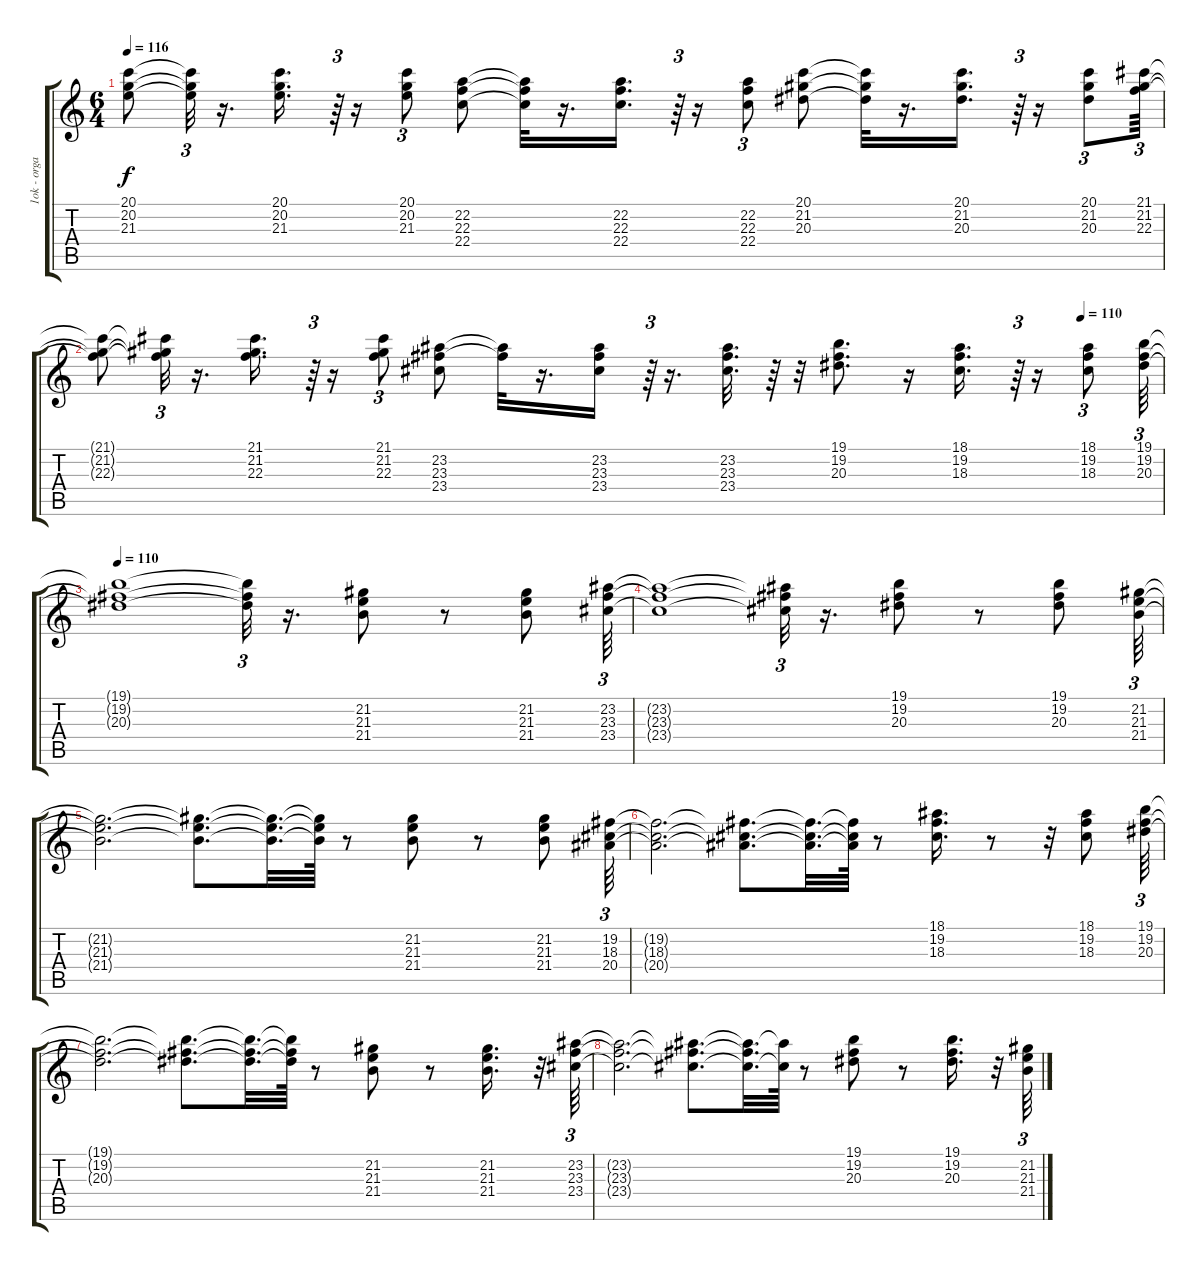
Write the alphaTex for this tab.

\track ("1ok - organo hammond" "1ok - orga") {instrument rockorgan}
\staff {score tabs}
\tuning (E4 B3 G3 D3 A2 E2) {hide}
\ts (6 4)
\tempo 116
\clef g2
\ks c
(20.1{t} 20.2{t} 21.3{t}).8{dy f} (20.1{t} 20.2{t} 21.3{t}).32{tu (3 2)} r.16{d} (20.1 20.2 21.3).16{d} r.64{tu (3 2)} r.16 (20.1 20.2 21.3).8{tu (3 2)} (22.2 22.3 22.4).8 (22.2{t} 22.3{t} 22.4{t}).32 r.16{d} (22.2 22.3 22.4).16{d} r.64{tu (3 2)} r.16 (22.2 22.3 22.4).8{tu (3 2)} (20.1 21.2 20.3).8 (20.1{t} 21.2{t} 20.3{t}).32 r.16{d} (20.1 21.2 20.3).16{d} r.64{tu (3 2)} r.16 (20.1 21.2 20.3).8{tu (3 2)} (21.1 21.2 22.3).64{tu (3 2)} |
\tempo (110 0.9236111111111112)
(21.1{t} 21.2{t} 22.3{t}).8 (21.1{t} 21.2{t} 22.3{t}).32{tu (3 2)} r.16{d} (21.1 21.2 22.3).16{d} r.64{tu (3 2)} r.16 (21.1 21.2 22.3).8{tu (3 2)} (23.2 23.3 23.4).8 (23.2{t} 23.3{t}).32 r.16{d} (23.2 23.3 23.4).16 r.64{tu (3 2)} r.16{d} (23.2 23.3 23.4).32{d} r.64 r.32 (19.1 19.2 20.3).8{d} r.16 (18.1 19.2 18.3).16{d} r.64{tu (3 2)} r.16 (18.1 19.2 18.3).8{tu (3 2)} (19.1 19.2 20.3).64{tu (3 2)} |
\tempo 110
(19.1{t} 19.2{t} 20.3{t}).1 (19.1{t} 19.2{t} 20.3{t}).32{tu (3 2)} r.16{d} (21.2 21.3 21.4).8 r.8 (21.2 21.3 21.4).8 (23.2 23.3 23.4).64{tu (3 2)} |
(23.2{t} 23.3{t} 23.4{t}).1 (23.2{t} 23.3{t} 23.4{t}).32{tu (3 2)} r.16{d} (19.1 19.2 20.3).8 r.8 (19.1 19.2 20.3).8 (21.2 21.3 21.4).64{tu (3 2)} |
(21.2{t} 21.3{t} 21.4{t}).2{d} (21.2{t} 21.3{t} 21.4{t}).8{d} (21.2{t} 21.3{t} 21.4{t}).32{d} (21.2{t} 21.3{t} 21.4{t}).64 r.8 (21.2 21.3 21.4).8 r.8 (21.2 21.3 21.4).8 (19.2 18.3 20.4).64{tu (3 2)} |
(19.2{t} 18.3{t} 20.4{t}).2{d} (19.2{t} 18.3{t} 20.4{t}).8{d} (19.2{t} 18.3{t} 20.4{t}).32{d} (19.2{t} 18.3{t} 20.4{t}).64 r.8 (18.1 19.2 18.3).16{d} r.8 r.32 (18.1 19.2 18.3).8 (19.1 19.2 20.3).64{tu (3 2)} |
(19.1{t} 19.2{t} 20.3{t}).2{d} (19.1{t} 19.2{t} 20.3{t}).8{d} (19.1{t} 19.2{t} 20.3{t}).32{d} (19.1{t} 19.2{t} 20.3{t}).64 r.8 (21.2 21.3 21.4).8 r.8 (21.2 21.3 21.4).16{d} r.32 (23.2 23.3 23.4).64{tu (3 2)} |
(23.2{t} 23.3{t} 23.4{t}).2{d} (23.2{t} 23.3{t} 23.4{t}).8{d} (23.2{t} 23.3{t} 23.4{t}).32{d} (23.2{t} 23.4{t}).64 r.8 (19.1 19.2 20.3).8 r.8 (19.1 19.2 20.3).16{d} r.32 (21.2 21.3 21.4).64{tu (3 2)}
